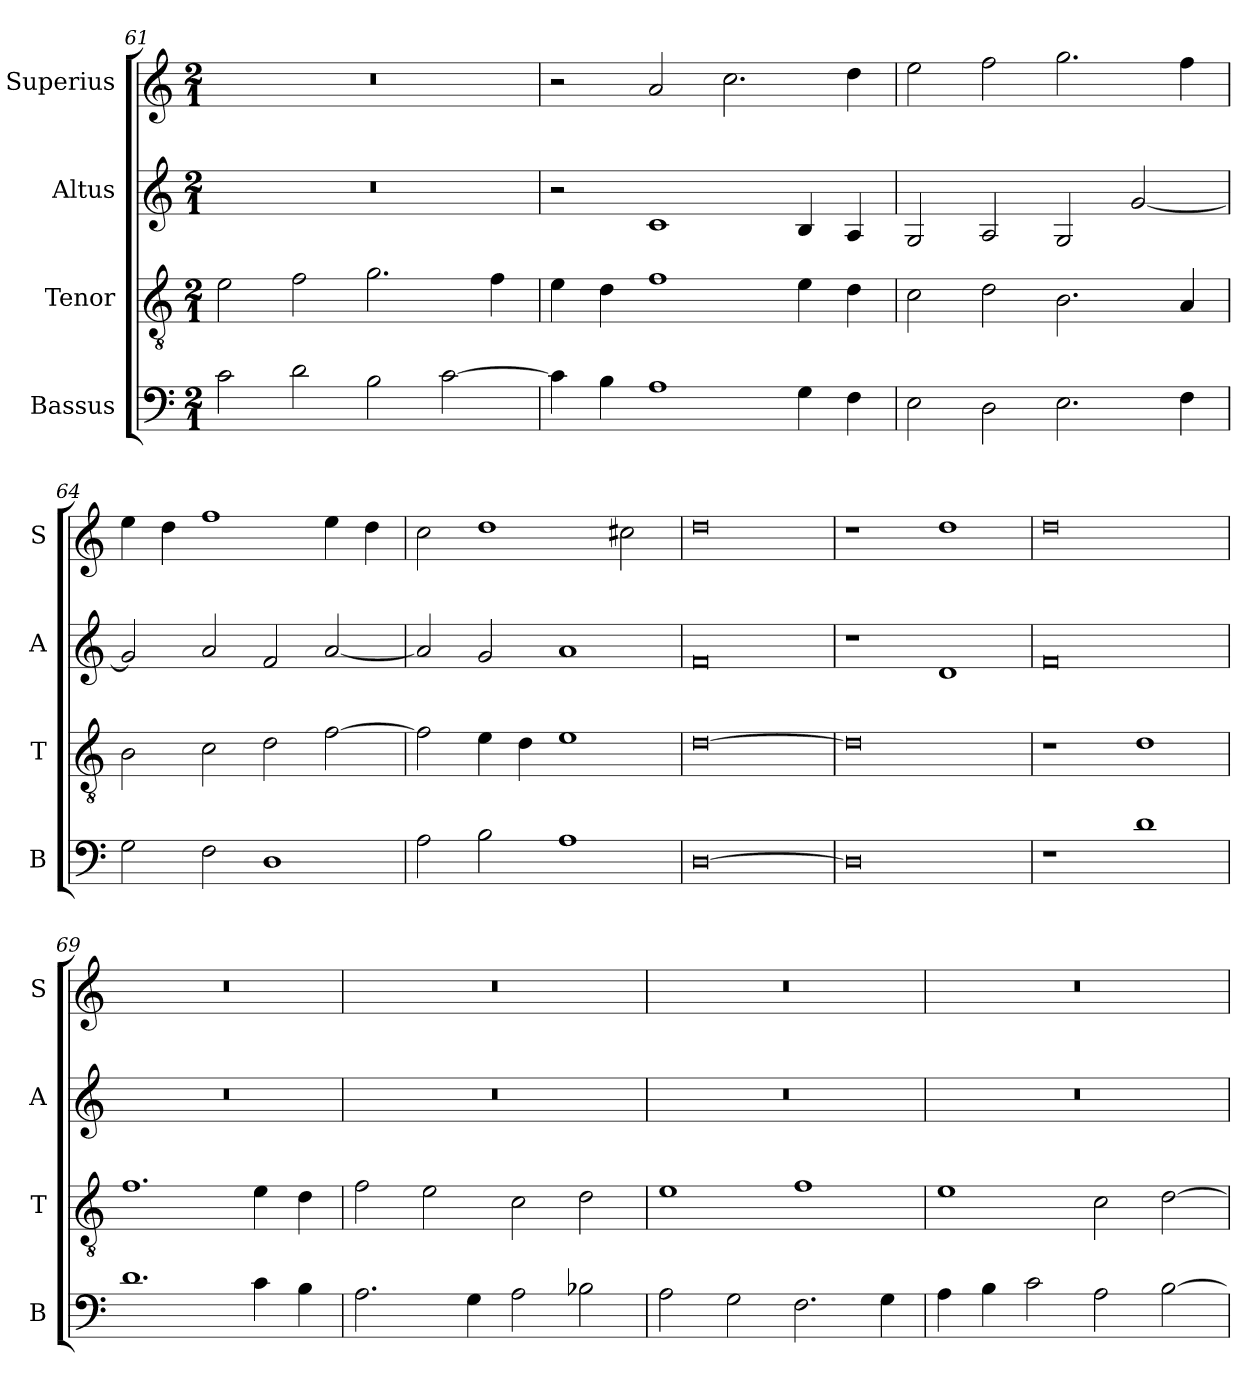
**kern	**kern	**kern	**kern
*part4	*part3	*part2	*part1
*staff4	*staff3	*staff2	*staff1
*I"Bassus	*I"Tenor	*I"Altus	*I"Superius
*I'B	*I'T	*I'A	*I'S
*clefF4	*clefGv2	*clefG2	*clefG2
*k[]	*k[]	*k[]	*k[]
*C:	*C:	*C:	*C:
*M2/1	*M2/1	*M2/1	*M2/1
=61	=61	=61	=61
2c	2e	0r	0r
2d	2f	.	.
2B	2.g	.	.
[2c	.	.	.
.	4f	.	.
=62	=62	=62	=62
4c]	4e	2r	2r
4B	4d	.	.
1A	1f	1c	2a
.	.	.	2.cc
4G	4e	4B	.
4F	4d	4A	4dd
=63	=63	=63	=63
2E	2c	2G	2ee
2D	2d	2A	2ff
2.E	2.B	2G	2.gg
.	.	[2g	.
4F	4A	.	4ff
=64	=64	=64	=64
2G	2B	2g]	4ee
.	.	.	4dd
2F	2c	2a	1ff
1D	2d	2f	.
.	[2f	[2a	4ee
.	.	.	4dd
=65	=65	=65	=65
2A	2f]	2a]	2cc
2B	4e	2g	1dd
.	4d	.	.
1A	1e	1a	.
.	.	.	2cc#X
=66	=66	=66	=66
[0D	[0d	0f	0dd
=67	=67	=67	=67
0D]	0d]	1r	1r
.	.	1d	1dd
=68	=68	=68	=68
1r	1r	0f	0dd
1d	1d	.	.
=69	=69	=69	=69
1.d	1.f	0r	0r
4c	4e	.	.
4B	4d	.	.
=70	=70	=70	=70
2.A	2f	0r	0r
.	2e	.	.
4G	.	.	.
2A	2c	.	.
2B-X	2d	.	.
=71	=71	=71	=71
2A	1e	0r	0r
2G	.	.	.
2.F	1f	.	.
4G	.	.	.
=72	=72	=72	=72
4A	1e	0r	0r
4B	.	.	.
2c	.	.	.
2A	2c	.	.
[2B	[2d	.	.
=	=	=	=
*-	*-	*-	*-
